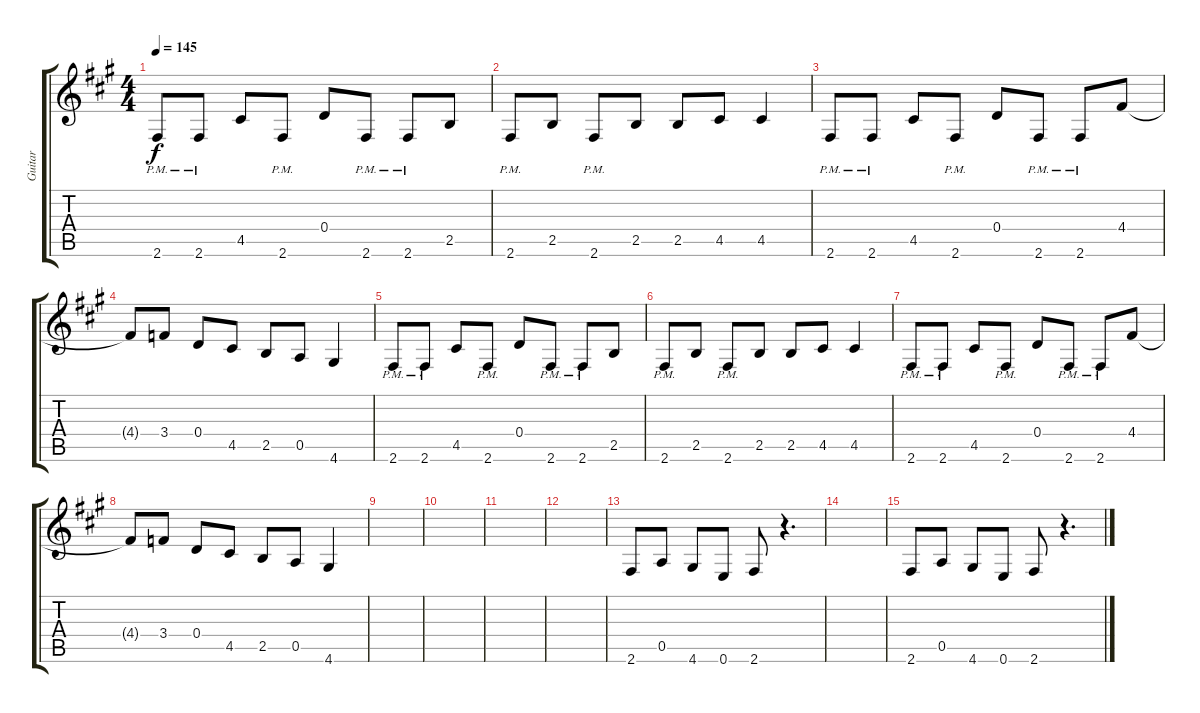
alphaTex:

\track ("Guitar" "Guitar") {instrument distortionguitar}
\staff {score tabs}
\tuning (E4 B3 G3 D3 A2 E2) {hide}
\ts (4 4)
\tempo 145
\clef g2
\ks a
2.6{pm}.8{dy f} 2.6{pm}.8 4.5.8 2.6{pm}.8 0.4.8 2.6{pm}.8 2.6{pm}.8 2.5.8 |
2.6{pm}.8 2.5.8 2.6{pm}.8 2.5.8 2.5.8 4.5.8 4.5.4 |
2.6{pm}.8 2.6{pm}.8 4.5.8 2.6{pm}.8 0.4.8 2.6{pm}.8 2.6{pm}.8 4.4.8 |
4.4{t}.8 3.4.8 0.4.8 4.5.8 2.5.8 0.5.8 4.6.4 |
2.6{pm}.8 2.6{pm}.8 4.5.8 2.6{pm}.8 0.4.8 2.6{pm}.8 2.6{pm}.8 2.5.8 |
2.6{pm}.8 2.5.8 2.6{pm}.8 2.5.8 2.5.8 4.5.8 4.5.4 |
2.6{pm}.8 2.6{pm}.8 4.5.8 2.6{pm}.8 0.4.8 2.6{pm}.8 2.6{pm}.8 4.4.8 |
4.4{t}.8 3.4.8 0.4.8 4.5.8 2.5.8 0.5.8 4.6.4 |
|
|
|
|
2.6.8 0.5.8 4.6.8 0.6.8 2.6.8 r.4{d} |
|
2.6.8 0.5.8 4.6.8 0.6.8 2.6.8 r.4{d}
